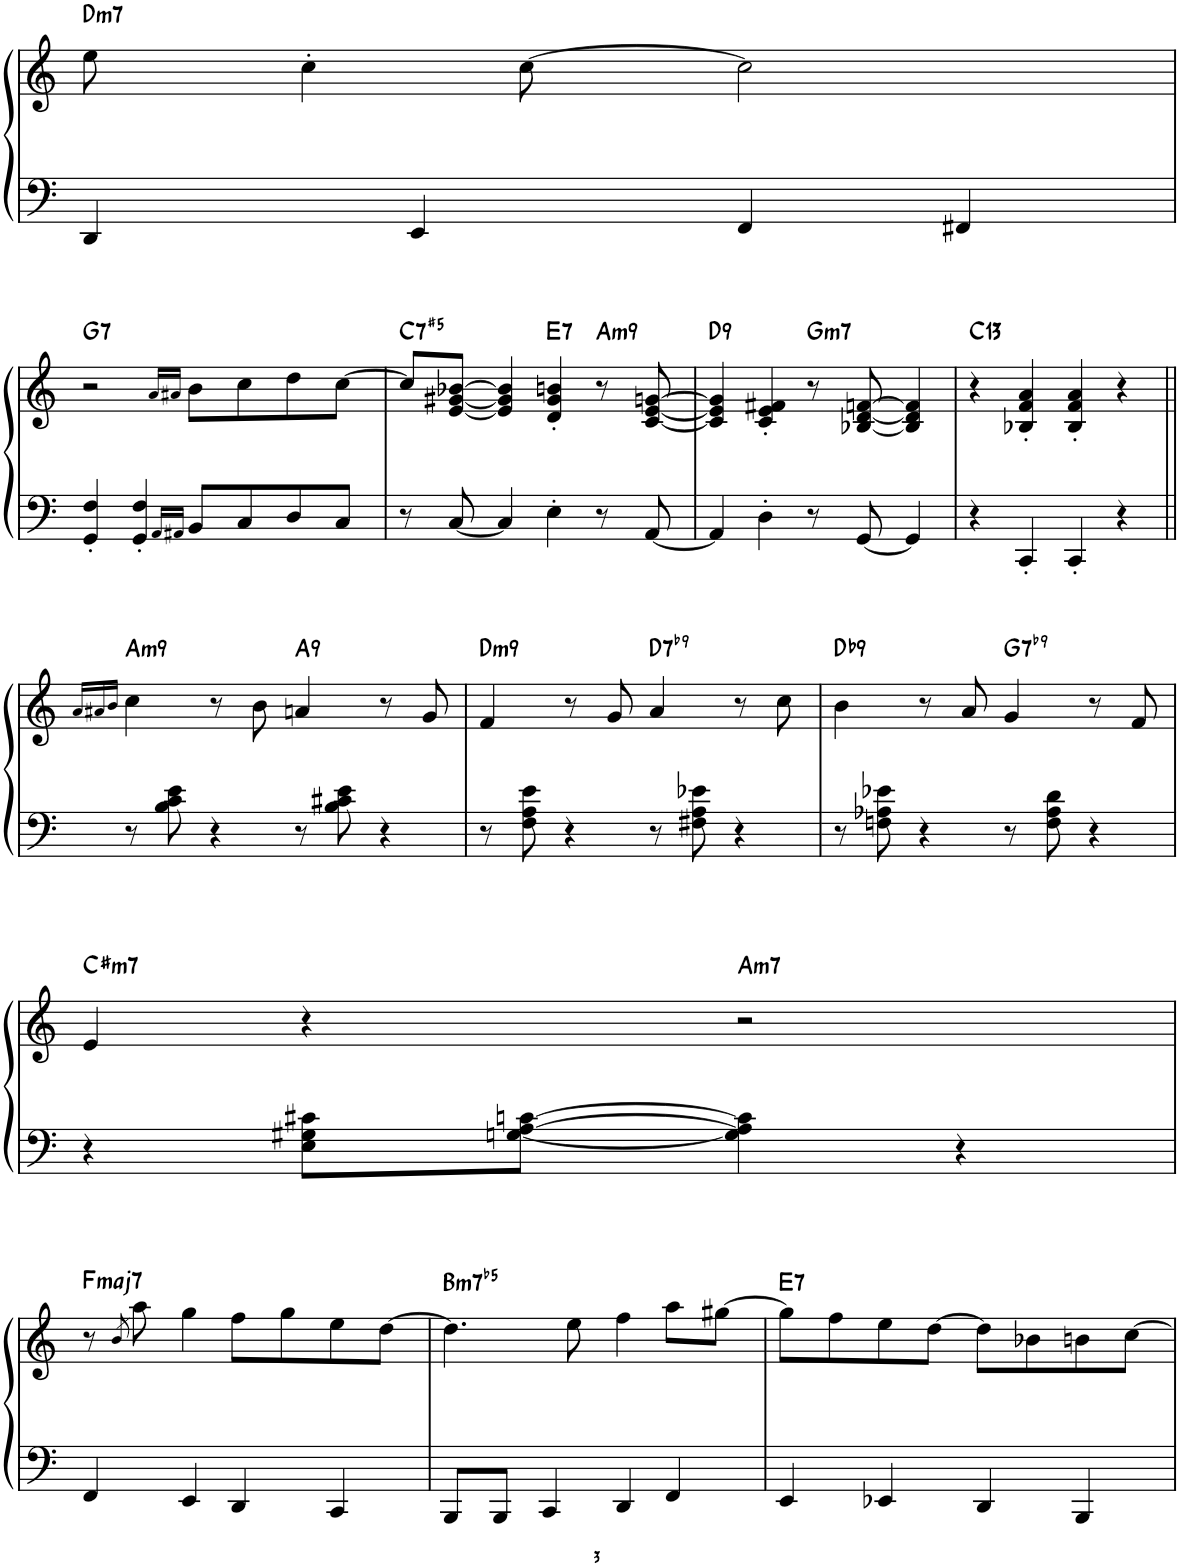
**kern	**kern	**harte
*part1	*part1	*part1
*staff2	*staff1	*
*I"Piano	*	*
*I'Pno.	*	*
!!LO:PB:g=z
*clefF4	*clefG2	*
*k[]	*k[]	*
*M4/4	*M4/4	*
=40	=40	=40
!	!	!LO:H:kt=m7
4DD/	8ee\	D:min7
.	4cc'\	.
4EE/	.	.
.	[8cc\	.
4FF/	2cc\]	.
4FF#X/	.	.
!!LO:LB:g=z
=41	=41	=41
!	!	!LO:H:kt=7
4GG/' 4F/'	2r	G:7
4GG/' 4F/'	.	.
16qAA/LL	16qa/LL	.
16qAA#X/JJ	16qa#X/JJ	.
8BB/L	8b\L	.
8C/	8cc\	.
8D/	8dd\	.
8C/J	[8cc\J	.
=42	=42	=42
!	!	!LO:H:kt=7
8r	8cc/L]	C:(3,#5,b7)
[<8C/	[8e/ [8g#X/ [8b-X/J	.
4C/]	4e/] 4g#/] 4b-/]	.
!	!	!LO:H:kt=7
4E'>\	4d/'< 4g#/'< 4bn/'<	E:7
!	!	!LO:H:kt=m9
8r	8r	A:min9
[8AA/	[8c/ [8e/ [8gn/	.
=43	=43	=43
!	!	!LO:H:kt=9
4AA/]	4c/] 4e/] 4g/]	D:9
4D'\	4c/' 4e/' 4f#X/'	.
!	!	!LO:H:kt=m7
8r	8r	G:min7
[8GG/	[8B-X/ [8d/ [8fn/	.
4GG/]	4B-/] 4d/] 4f/]	.
=44	=44	=44
!	!	!LO:H:kt=13
4r	4r	C:9(11,13)
4CC'/	4B-X/' 4f/' 4a/'	.
4CC'/	4B-/' 4f/' 4a/'	.
4r	4r	.
!!LO:LB:g=z
=45||	=45||	=45||
.	16qa/LL	.
.	16qa#X/	.
.	16qb/JJ	.
!	!	!LO:H:kt=m9
8r	4cc\	A:min9
8B\ 8c\ 8e\	.	.
4r	8r	.
.	8b\	.
!	!	!LO:H:kt=9
8r	4an/	A:9
8B\ 8c#X\ 8e\	.	.
4r	8r	.
.	8g/	.
=46	=46	=46
!	!	!LO:H:kt=m9
8r	4f/	D:min9
8F\ 8A\ 8e\	.	.
4r	8r	.
.	8g/	.
!	!	!LO:H:kt=7
8r	4a/	D:7(b9)
8F#X\ 8A\ 8e-X\	.	.
4r	8r	.
.	8cc\	.
=47	=47	=47
!	!	!LO:H:kt=9
8r	4b\	Db:9
8Fn\ 8A-X\ 8e-X\	.	.
4r	8r	.
.	8a/	.
!	!	!LO:H:kt=7
8r	4g/	G:7(b9)
8F\ 8A-\ 8d\	.	.
4r	8r	.
.	8f/	.
!!LO:LB:g=z
=48	=48	=48
!	!	!LO:H:kt=m7
4r	4e/	C#:min7
8E\ 8G#X\ 8c#X\L	4r	.
[8Gn\ [8A\ [8cn\J	.	.
!	!	!LO:H:kt=m7
4G\] 4A\] 4c\]	2r	A:min7
4r	.	.
!!LO:LB:g=z
=49	=49	=49
!	!	!LO:H:kt=maj7
4FF/	8r	F:maj7
.	8qb/	.
.	8aa\	.
4EE/	4gg\	.
4DD/	8ff\L	.
.	8gg\	.
4CC/	8ee\	.
.	[8dd\J	.
=50	=50	=50
!	!	!LO:H:kt=m7b5
8BBB/L	4.dd\]	B:hdim7
8BBB/J	.	.
4CC/	.	.
.	8ee\	.
4DD/	4ff\	.
4FF/	8aa\L	.
.	[8gg#X\J	.
=51	=51	=51
!	!	!LO:H:kt=7
4EE/	8gg#\L]	E:7
.	8ff\	.
4EE-X/	8ee\	.
.	[8dd\J	.
4DD/	8dd\L]	.
.	8b-X\	.
4BBB/	8bn\	.
.	[8cc\J	.
=	=	=
*-	*-	*-
